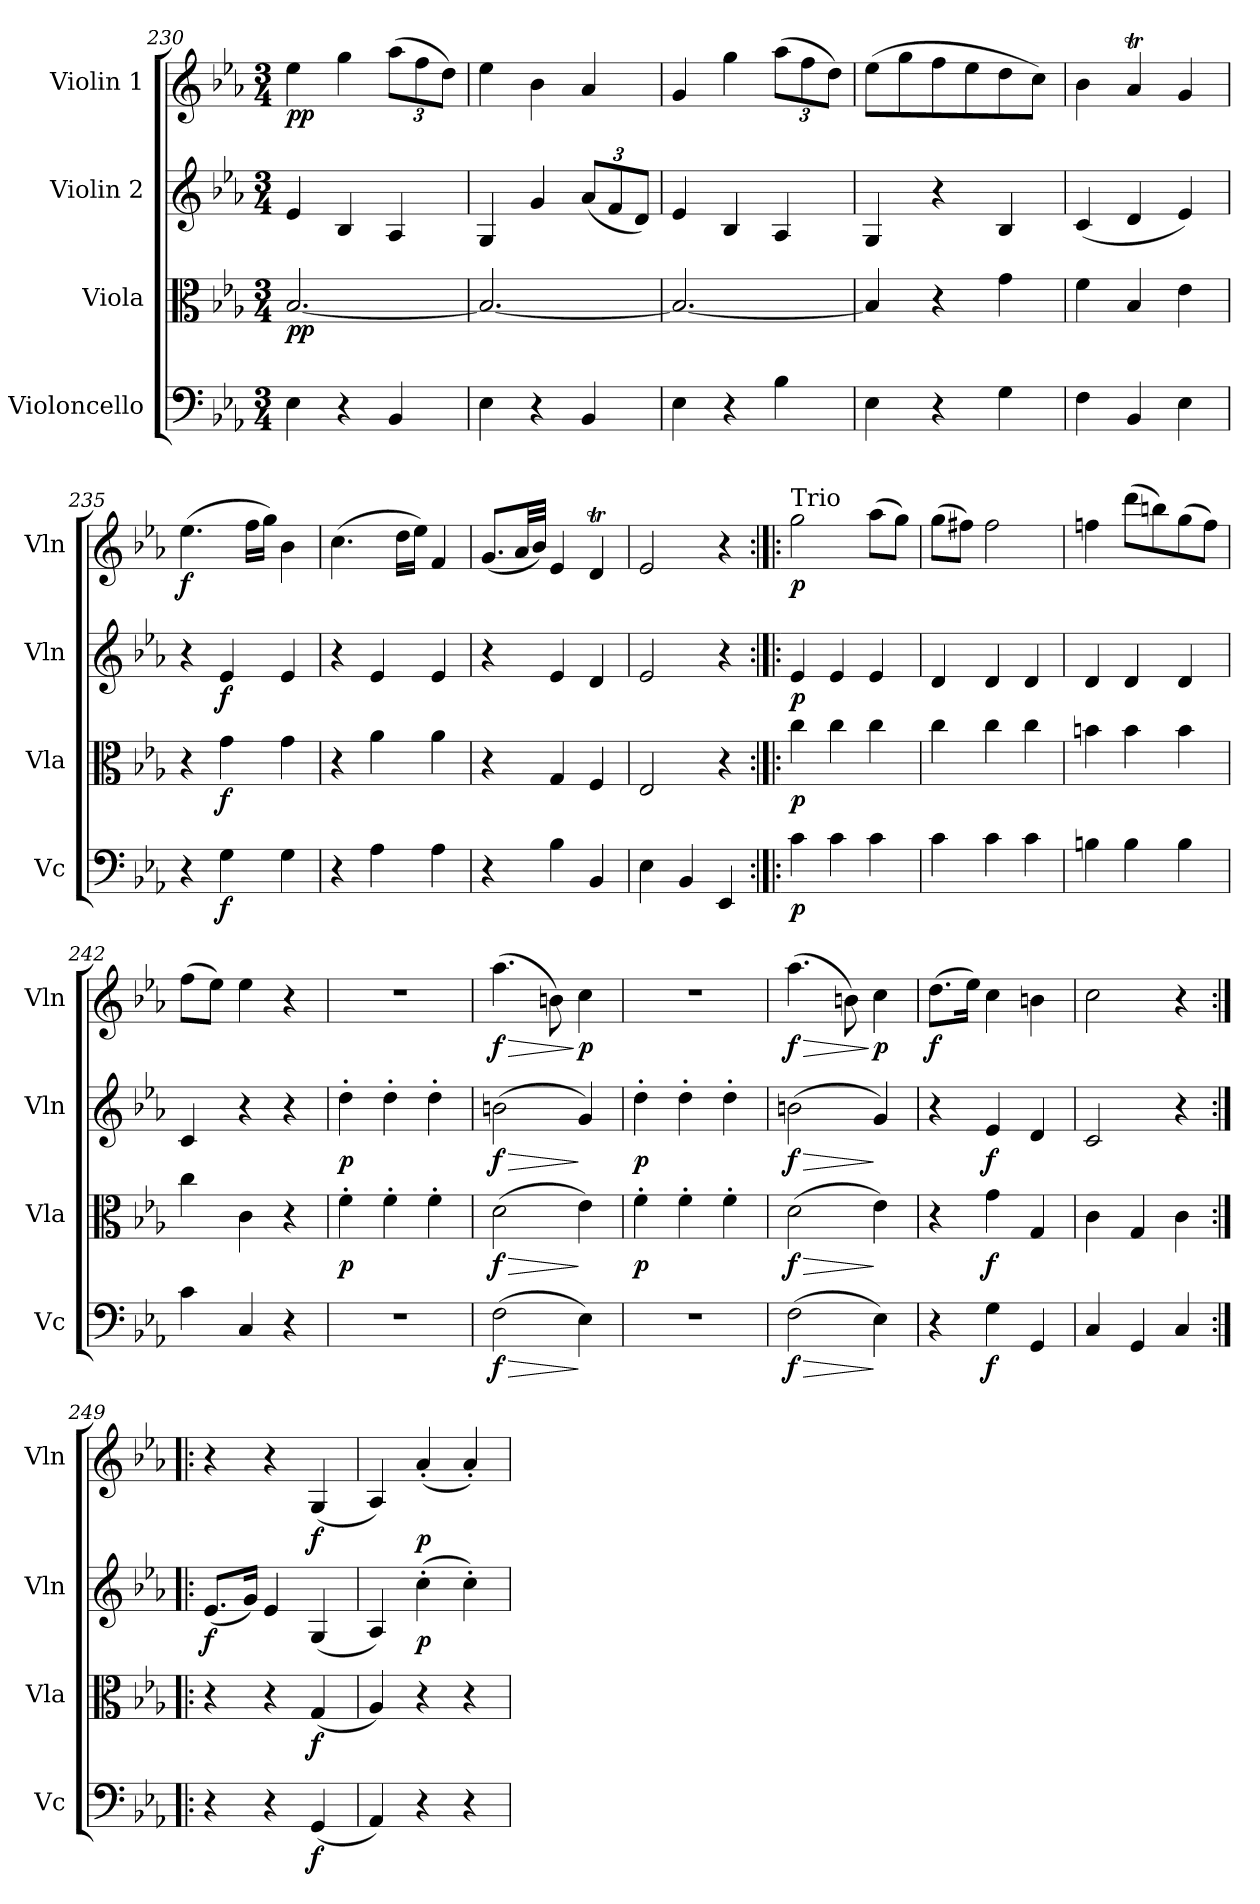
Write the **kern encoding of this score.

**kern	**dynam	**kern	**dynam	**kern	**dynam	**kern	**dynam
*part4	*part4	*part3	*part3	*part2	*part2	*part1	*part1
*staff4	*staff4	*staff3	*staff3	*staff2	*staff2	*staff1	*staff1
*I"Violoncello	*	*I"Viola	*	*I"Violin 2	*	*I"Violin 1	*
*I'Vc	*	*I'Vla	*	*I'Vln	*	*I'Vln	*
*clefF4	*	*clefC3	*	*clefG2	*	*clefG2	*
*k[b-e-a-]	*	*k[b-e-a-]	*	*k[b-e-a-]	*	*k[b-e-a-]	*
*M3/4	*	*M3/4	*	*M3/4	*	*M3/4	*
=230	=230	=230	=230	=230	=230	=230	=230
!	!	!	!LO:DY:b	!	!	!	!LO:DY:b
4E-\	.	[2.B-/	pp	4e-/	.	4ee-\	pp
4r	.	.	.	4B-/	.	4gg\	.
*	*	*	*	*	*	*Xbrackettup	*
4BB-/	.	.	.	4A-/	.	(>12aa-\L	.
.	.	.	.	.	.	12ff\	.
.	.	.	.	.	.	12dd\J)	.
=231	=231	=231	=231	=231	=231	=231	=231
4E-\	.	2.B-/_	.	4G/	.	4ee-\	.
4r	.	.	.	4g/	.	4b-\	.
*	*	*	*	*Xbrackettup	*	*	*
4BB-/	.	.	.	(<12a-/L	.	4a-/	.
.	.	.	.	12f/	.	.	.
.	.	.	.	12d/J)	.	.	.
=232	=232	=232	=232	=232	=232	=232	=232
4E-\	.	2.B-/_	.	4e-/	.	4g/	.
4r	.	.	.	4B-/	.	4gg\	.
4B-\	.	.	.	4A-/	.	(>12aa-\L	.
.	.	.	.	.	.	12ff\	.
.	.	.	.	.	.	12dd\J)	.
=233	=233	=233	=233	=233	=233	=233	=233
4E-\	.	4B-/]	.	4G/	.	(>8ee-\L	.
.	.	.	.	.	.	8gg\	.
4r	.	4r	.	4r	.	8ff\	.
.	.	.	.	.	.	8ee-\	.
4G\	.	4g\	.	4B-/	.	8dd\	.
.	.	.	.	.	.	8cc\J)	.
!!LO:LB:g=z
=234	=234	=234	=234	=234	=234	=234	=234
4F\	.	4f\	.	(<4c/	.	4b-\	.
4BB-/	.	4B-/	.	4d/	.	4a-T/	.
4E-\	.	4e-\	.	4e-/)	.	4g/	.
=235	=235	=235	=235	=235	=235	=235	=235
!	!	!	!	!	!	!	!LO:DY:b
4r	.	4r	.	4r	.	(>4.ee-\	f
!	!LO:DY:b	!	!LO:DY:b	!	!LO:DY:b	!	!
4G\	f	4g\	f	4e-/	f	.	.
.	.	.	.	.	.	16ff\LL	.
.	.	.	.	.	.	16gg\JJ)	.
4G\	.	4g\	.	4e-/	.	4b-\	.
=236	=236	=236	=236	=236	=236	=236	=236
4r	.	4r	.	4r	.	(>4.cc\	.
4A-\	.	4a-\	.	4e-/	.	.	.
.	.	.	.	.	.	16dd\LL	.
.	.	.	.	.	.	16ee-\JJ)	.
4A-\	.	4a-\	.	4e-/	.	4f/	.
=237	=237	=237	=237	=237	=237	=237	=237
4r	.	4r	.	4r	.	(<8.g/L	.
.	.	.	.	.	.	32a-/LL	.
.	.	.	.	.	.	32b-/JJJ)	.
4B-\	.	4G/	.	4e-/	.	4e-/	.
4BB-/	.	4F/	.	4d/	.	4dt/	.
=238	=238	=238	=238	=238	=238	=238	=238
4E-\	.	2E-/	.	2e-/	.	2e-/	.
4BB-/	.	.	.	.	.	.	.
4EE-/	.	4r	.	4r	.	4r	.
!!LO:PB:g=z
=239:|!|:	=239:|!|:	=239:|!|:	=239:|!|:	=239:|!|:	=239:|!|:	=239:|!|:	=239:|!|:
!	!	!	!	!	!	!LO:TX:a:t=Trio	!
!	!LO:DY:b	!	!LO:DY:b	!	!LO:DY:b	!	!LO:DY:b
4c\	p	4cc\	p	4e-/	p	2gg\	p
4c\	.	4cc\	.	4e-/	.	.	.
4c\	.	4cc\	.	4e-/	.	(>8aa-\L	.
.	.	.	.	.	.	8gg\J)	.
=240	=240	=240	=240	=240	=240	=240	=240
4c\	.	4cc\	.	4d/	.	(>8gg\L	.
.	.	.	.	.	.	8ff#X\J)	.
4c\	.	4cc\	.	4d/	.	2ff#\	.
4c\	.	4cc\	.	4d/	.	.	.
=241	=241	=241	=241	=241	=241	=241	=241
4Bn\	.	4bn\	.	4d/	.	4ffn\	.
4B\	.	4b\	.	4d/	.	(>8ddd\L	.
.	.	.	.	.	.	8bbn\)	.
4B\	.	4b\	.	4d/	.	(>8gg\	.
.	.	.	.	.	.	8ff\J)	.
=242	=242	=242	=242	=242	=242	=242	=242
4c\	.	4cc\	.	4c/	.	(>8ff\L	.
.	.	.	.	.	.	8ee-\J)	.
4C/	.	4c\	.	4r	.	4ee-\	.
4r	.	4r	.	4r	.	4r	.
=243	=243	=243	=243	=243	=243	=243	=243
!	!	!	!LO:DY:b	!	!LO:DY:b	!	!
2.r	.	4f'\	p	4dd'\	p	2.r	.
.	.	4f'\	.	4dd'\	.	.	.
.	.	4f'\	.	4dd'\	.	.	.
=244	=244	=244	=244	=244	=244	=244	=244
!	!LO:HP:b	!	!LO:HP:b	!	!LO:HP:b	!	!LO:HP:b
!	!LO:DY:n=1:b	!	!LO:DY:n=1:b	!	!LO:DY:n=1:b	!	!LO:DY:n=1:b
(>2F\	> f	(>2d\	> f	(>2bn\	> f	(>4.aa-\	> f
.	.	.	.	.	.	8bn\)	.
!	!	!	!	!	!	!	!LO:DY:n=2:b
4E-\)	]	4e-\)	]	4g/)	]	4cc\	] p
!!LO:LB:g=z
=245	=245	=245	=245	=245	=245	=245	=245
!	!	!	!LO:DY:b	!	!LO:DY:b	!	!
2.r	.	4f'\	p	4dd'\	p	2.r	.
.	.	4f'\	.	4dd'\	.	.	.
.	.	4f'\	.	4dd'\	.	.	.
=246	=246	=246	=246	=246	=246	=246	=246
!	!LO:HP:b	!	!LO:HP:b	!	!LO:HP:b	!	!LO:HP:b
!	!LO:DY:n=1:b	!	!LO:DY:n=1:b	!	!LO:DY:n=1:b	!	!LO:DY:n=1:b
(>2F\	> f	(>2d\	> f	(>2bn\	> f	(>4.aa-\	> f
.	.	.	.	.	.	8bn\)	.
!	!	!	!	!	!	!	!LO:DY:n=2:b
4E-\)	]	4e-\)	]	4g/)	]	4cc\	] p
=247	=247	=247	=247	=247	=247	=247	=247
!	!	!	!	!	!	!	!LO:DY:b
4r	.	4r	.	4r	.	(>8.dd\L	f
.	.	.	.	.	.	16ee-\Jk)	.
!	!LO:DY:b	!	!LO:DY:b	!	!LO:DY:b	!	!
4G\	f	4g\	f	4e-/	f	4cc\	.
4GG/	.	4G/	.	4d/	.	4bn\	.
=248	=248	=248	=248	=248	=248	=248	=248
4C/	.	4c\	.	2c/	.	2cc\	.
4GG/	.	4G/	.	.	.	.	.
4C/	.	4c\	.	4r	.	4r	.
=249:|!|:	=249:|!|:	=249:|!|:	=249:|!|:	=249:|!|:	=249:|!|:	=249:|!|:	=249:|!|:
!	!	!	!	!	!LO:DY:b	!	!
4r	.	4r	.	(<8.e-/L	f	4r	.
.	.	.	.	16g/Jk)	.	.	.
4r	.	4r	.	4e-/	.	4r	.
!	!LO:DY:b	!	!LO:DY:b	!	!	!	!LO:DY:b
(<4GG/	f	(<4G/	f	(<4G/	.	(<4G/	f
=250	=250	=250	=250	=250	=250	=250	=250
4AA-/)	.	4A-/)	.	4A-/)	.	4A-/)	.
!	!	!	!	!	!LO:DY:b	!	!LO:DY:b
4r	.	4r	.	(>4cc'\	p	(<4a-'/	p
4r	.	4r	.	4cc'\)	.	4a-'/)	.
=	=	=	=	=	=	=	=
*-	*-	*-	*-	*-	*-	*-	*-
